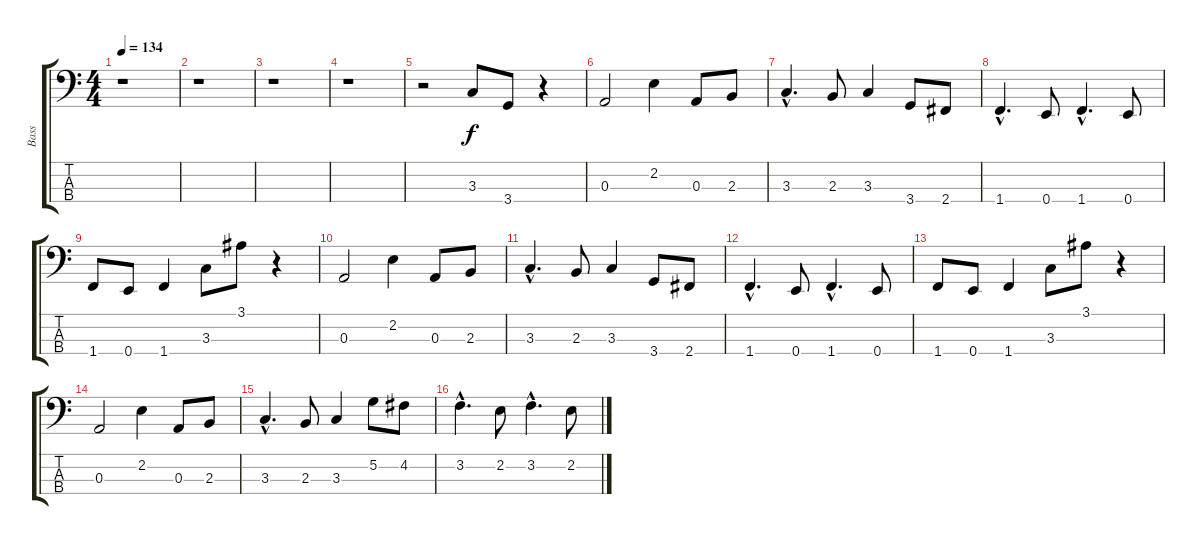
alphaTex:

\track ("Bass" "Bass") {instrument electricbassfinger}
\staff {score tabs}
\tuning (G2 D2 A1 E1) {hide}
\ts (4 4)
\tempo 134
\clef f4
\ks c
r.1{dy f} |
r.1 |
r.1 |
r.1 |
r.2 3.3.8 3.4.8 r.4 |
0.3.2 2.2.4 0.3.8 2.3.8 |
3.3{hac}.4{d} 2.3.8 3.3.4 3.4.8 2.4.8 |
1.4{hac}.4{d} 0.4.8 1.4{hac}.4{d} 0.4.8 |
1.4.8 0.4.8 1.4.4 3.3.8 3.1.8 r.4 |
0.3.2 2.2.4 0.3.8 2.3.8 |
3.3{hac}.4{d} 2.3.8 3.3.4 3.4.8 2.4.8 |
1.4{hac}.4{d} 0.4.8 1.4{hac}.4{d} 0.4.8 |
1.4.8 0.4.8 1.4.4 3.3.8 3.1.8 r.4 |
0.3.2 2.2.4 0.3.8 2.3.8 |
3.3{hac}.4{d} 2.3.8 3.3.4 5.2.8 4.2.8 |
3.2{hac}.4{d} 2.2.8 3.2{hac}.4{d} 2.2.8
